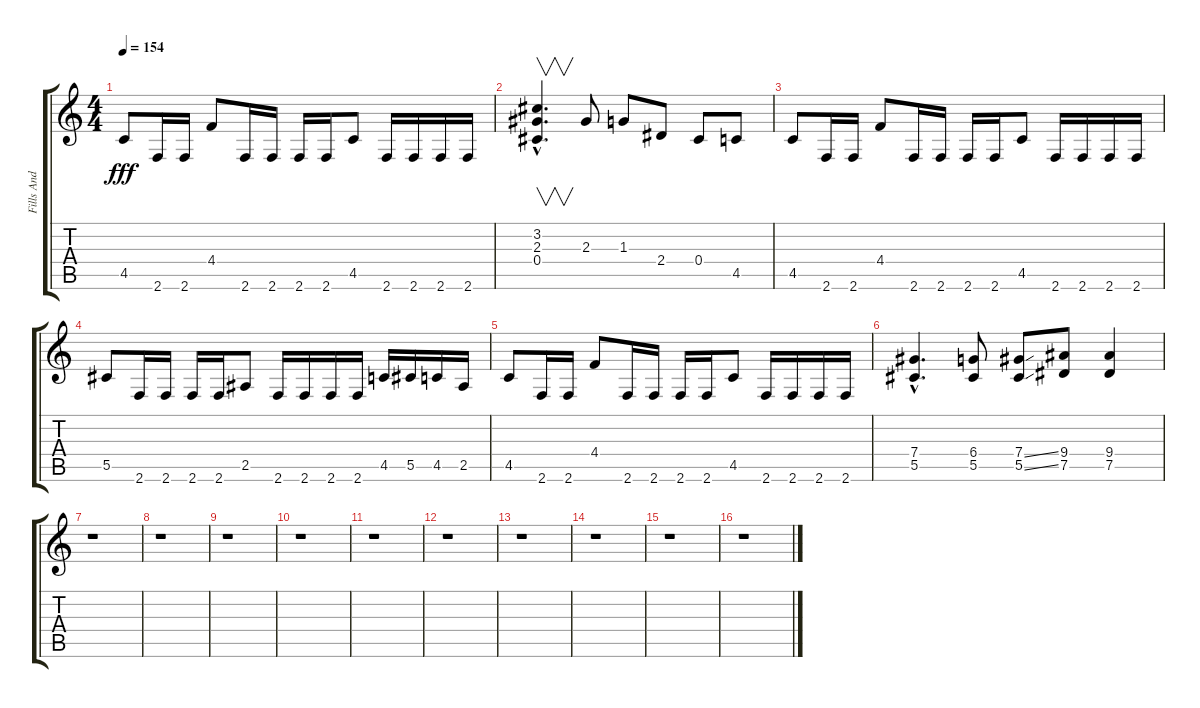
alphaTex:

\track ("Fills And Rhythm" "Fills And ") {instrument overdrivenguitar}
\staff {score tabs}
\tuning (Eb4 Bb3 Gb3 Db3 Ab2 Eb2) {hide}
\ts (4 4)
\tempo 154
\clef g2
\ks c
4.5.8{dy fff} 2.6.16 2.6.16 4.4.8 2.6.16 2.6.16 2.6.16 2.6.16 4.5.8 2.6.16 2.6.16 2.6.16 2.6.16 |
(3.2{hac} 2.3{hac} 0.4{hac}).4{v d} 2.3.8 1.3.8 2.4.8 0.4.8 4.5.8 |
4.5.8 2.6.16 2.6.16 4.4.8 2.6.16 2.6.16 2.6.16 2.6.16 4.5.8 2.6.16 2.6.16 2.6.16 2.6.16 |
5.5.8 2.6.16 2.6.16 2.6.16 2.6.16 2.5.8 2.6.16 2.6.16 2.6.16 2.6.16 4.5.16 5.5.16 4.5.16 2.5.16 |
4.5.8 2.6.16 2.6.16 4.4.8 2.6.16 2.6.16 2.6.16 2.6.16 4.5.8 2.6.16 2.6.16 2.6.16 2.6.16 |
(7.4{hac} 5.5{hac}).4{d} (6.4 5.5).8 (7.4{ss} 5.5{ss}).8 (9.4 7.5).8 (9.4 7.5).4 |
r.1 |
r.1 |
r.1 |
r.1 |
r.1 |
r.1 |
r.1 |
r.1 |
r.1 |
r.1
